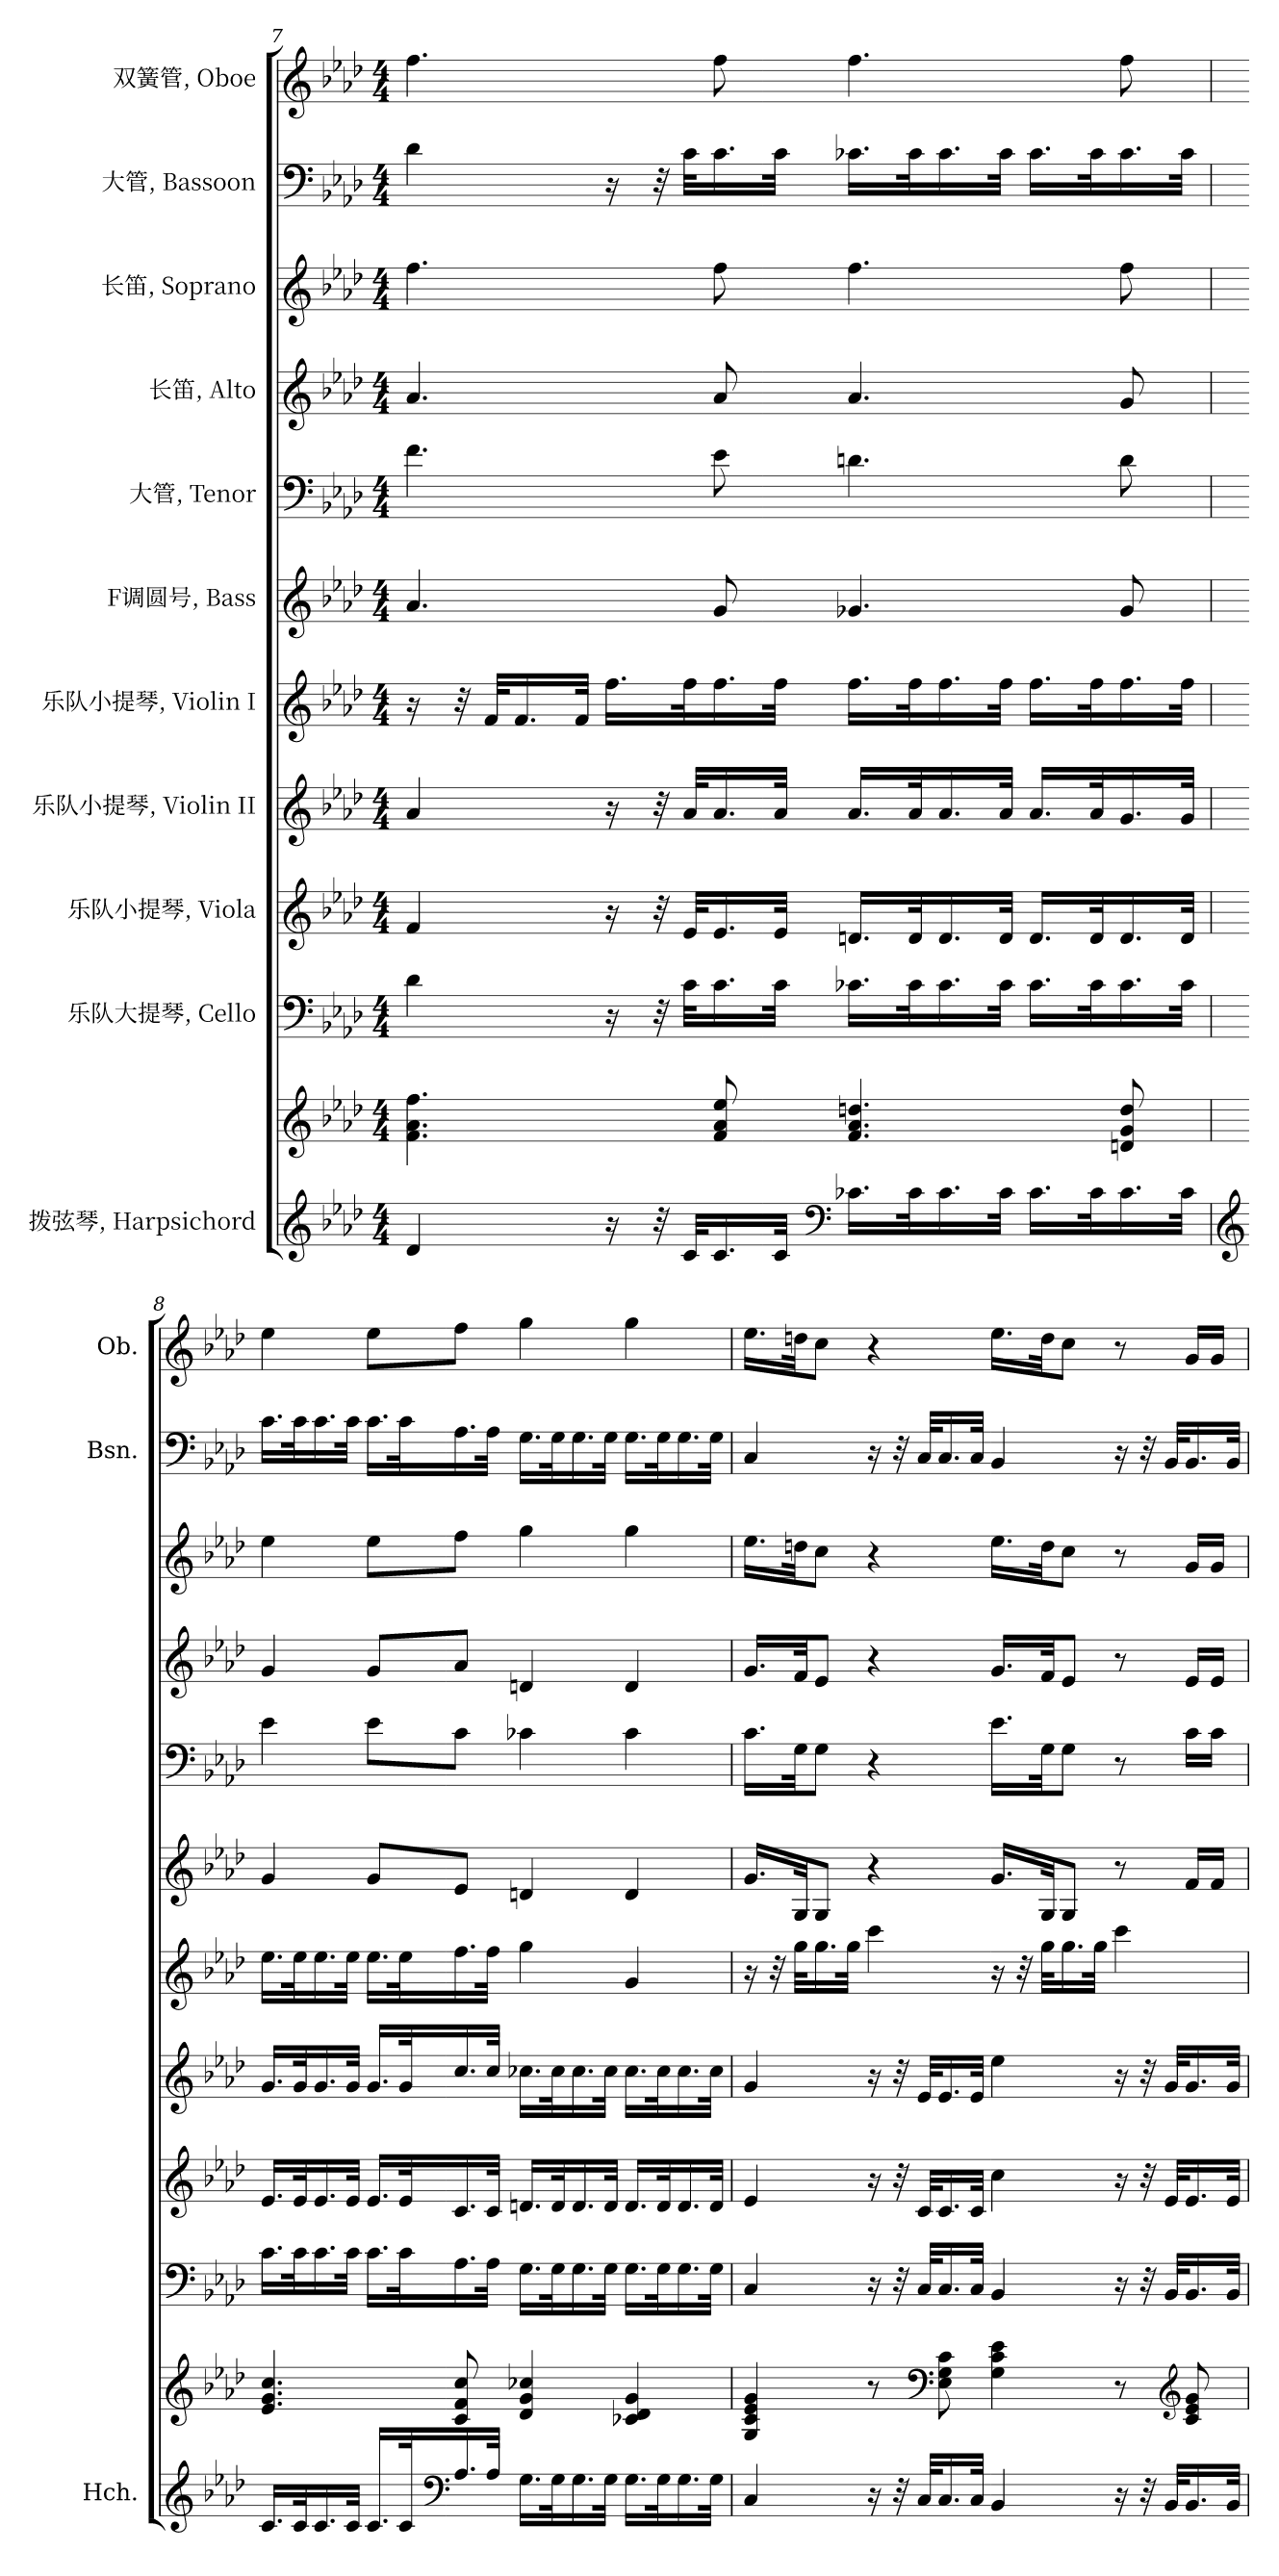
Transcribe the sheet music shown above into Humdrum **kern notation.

**kern	**kern	**kern	**kern	**kern	**kern	**kern	**kern	**kern	**kern	**kern	**kern
*part11	*part11	*part10	*part9	*part8	*part7	*part6	*part5	*part4	*part3	*part2	*part1
*staff12	*staff11	*staff10	*staff9	*staff8	*staff7	*staff6	*staff5	*staff4	*staff3	*staff2	*staff1
*I"拨弦琴, Harpsichord	*	*I"乐队大提琴, Cello	*I"乐队小提琴, Viola	*I"乐队小提琴, Violin II	*I"乐队小提琴, Violin I	*I"F调圆号, Bass	*I"大管, Tenor	*I"长笛, Alto	*I"长笛, Soprano	*I"大管, Bassoon	*I"双簧管, Oboe
*I'Hch.	*	*	*	*	*	*	*	*	*	*I'Bsn.	*I'Ob.
!!LO:PB:g=z
*clefG2	*clefG2	*clefF4	*clefG2	*clefG2	*clefG2	*clefG2	*clefF4	*clefG2	*clefG2	*clefF4	*clefG2
*	*	*	*	*	*	*ITrd4c7	*	*	*	*	*
*k[b-e-a-d-]	*k[b-e-a-d-]	*k[b-e-a-d-]	*k[b-e-a-d-]	*k[b-e-a-d-]	*k[b-e-a-d-]	*k[b-e-a-d-g-]	*k[b-e-a-d-]	*k[b-e-a-d-]	*k[b-e-a-d-]	*k[b-e-a-d-]	*k[b-e-a-d-]
*M4/4	*M4/4	*M4/4	*M4/4	*M4/4	*M4/4	*M4/4	*M4/4	*M4/4	*M4/4	*M4/4	*M4/4
=7	=7	=7	=7	=7	=7	=7	=7	=7	=7	=7	=7
4d-/	4.f\ 4.a-\ 4.ff\	4d-\	4f/	4a-/	16r	4.d-/	4.f\	4.a-/	4.ff\	4d-\	4.ff\
.	.	.	.	.	32r	.	.	.	.	.	.
.	.	.	.	.	32f/KLL	.	.	.	.	.	.
.	.	.	.	.	16.f/	.	.	.	.	.	.
.	.	.	.	.	32f/JJk	.	.	.	.	.	.
16r	.	16r	16r	16r	16.ff\LL	.	.	.	.	16r	.
32r	.	32r	32r	32r	.	.	.	.	.	32r	.
32c/KLL	.	32c\KLL	32e-/KLL	32a-/KLL	32ff\K	.	.	.	.	32c\KLL	.
16.c/	8f/ 8a-/ 8ee-/	16.c\	16.e-/	16.a-/	16.ff\	8c/	8e-\	8a-/	8ff\	16.c\	8ff\
32c/JJk	.	32c\JJk	32e-/JJk	32a-/JJk	32ff\JJk	.	.	.	.	32c\JJk	.
*clefF4	*	*	*	*	*	*	*	*	*	*	*
16.c-X\LL	4.f/ 4.a-/ 4.ddn/	16.c-X\LL	16.dn/LL	16.a-/LL	16.ff\LL	4.c-X/	4.dn\	4.a-/	4.ff\	16.c-X\LL	4.ff\
32c-\K	.	32c-\K	32d/K	32a-/K	32ff\K	.	.	.	.	32c-\K	.
16.c-\	.	16.c-\	16.d/	16.a-/	16.ff\	.	.	.	.	16.c-\	.
32c-\JJk	.	32c-\JJk	32d/JJk	32a-/JJk	32ff\JJk	.	.	.	.	32c-\JJk	.
16.c-\LL	.	16.c-\LL	16.d/LL	16.a-/LL	16.ff\LL	.	.	.	.	16.c-\LL	.
32c-\K	.	32c-\K	32d/K	32a-/K	32ff\K	.	.	.	.	32c-\K	.
16.c-\	8dn/ 8g/ 8dd/	16.c-\	16.d/	16.g/	16.ff\	8c-/	8d\	8g/	8ff\	16.c-\	8ff\
32c-\JJk	.	32c-\JJk	32d/JJk	32g/JJk	32ff\JJk	.	.	.	.	32c-\JJk	.
!!LO:PB:g=z
=8	=8	=8	=8	=8	=8	=8	=8	=8	=8	=8	=8
*clefG2	*	*	*	*	*	*	*	*	*	*	*
16.c/LL	4.e-/ 4.g/ 4.cc/	16.c\LL	16.e-/LL	16.g/LL	16.ee-\LL	4c/	4e-\	4g/	4ee-\	16.c\LL	4ee-\
32c/K	.	32c\K	32e-/K	32g/K	32ee-\K	.	.	.	.	32c\K	.
16.c/	.	16.c\	16.e-/	16.g/	16.ee-\	.	.	.	.	16.c\	.
32c/JJk	.	32c\JJk	32e-/JJk	32g/JJk	32ee-\JJk	.	.	.	.	32c\JJk	.
16.c/LL	.	16.c\LL	16.e-/LL	16.g/LL	16.ee-\LL	8c/L	8e-\L	8g/L	8ee-\L	16.c\LL	8ee-\L
32c/K	.	32c\K	32e-/K	32g/K	32ee-\K	.	.	.	.	32c\K	.
*clefF4	*	*	*	*	*	*	*	*	*	*	*
16.A-/	8c/ 8f/ 8cc/	16.A-\	16.c/	16.cc/	16.ff\	8A-/J	8c\J	8a-/J	8ff\J	16.A-\	8ff\J
32A-/JJk	.	32A-\JJk	32c/JJk	32cc/JJk	32ff\JJk	.	.	.	.	32A-\JJk	.
16.G\LL	4d-/ 4g/ 4cc-X/	16.G\LL	16.dn/LL	16.cc-X\LL	4gg\	4Gn/	4c-X\	4dn/	4gg\	16.G\LL	4gg\
32G\K	.	32G\K	32d/K	32cc-\K	.	.	.	.	.	32G\K	.
16.G\	.	16.G\	16.d/	16.cc-\	.	.	.	.	.	16.G\	.
32G\JJk	.	32G\JJk	32d/JJk	32cc-\JJk	.	.	.	.	.	32G\JJk	.
16.G\LL	4c-X/ 4d-/ 4g/	16.G\LL	16.d/LL	16.cc-\LL	4g/	4G/	4c-\	4d/	4gg\	16.G\LL	4gg\
32G\K	.	32G\K	32d/K	32cc-\K	.	.	.	.	.	32G\K	.
16.G\	.	16.G\	16.d/	16.cc-\	.	.	.	.	.	16.G\	.
32G\JJk	.	32G\JJk	32d/JJk	32cc-\JJk	.	.	.	.	.	32G\JJk	.
!!LO:PB:g=z
=9	=9	=9	=9	=9	=9	=9	=9	=9	=9	=9	=9
4C/	4G/ 4c/ 4e-/ 4g/	4C/	4e-/	4g/	16r	16.c/LL	16.c\LL	16.g/LL	16.ee-\LL	4C/	16.ee-\LL
.	.	.	.	.	32r	.	.	.	.	.	.
.	.	.	.	.	32gg\KLL	32C/JK	32G\JK	32f/JK	32ddn\JK	.	32ddn\JK
.	.	.	.	.	16.gg\	8C/J	8G\J	8e-/J	8cc\J	.	8cc\J
.	.	.	.	.	32gg\JJk	.	.	.	.	.	.
16r	8r	16r	16r	16r	4ccc\	4r	4r	4r	4r	16r	4r
32r	.	32r	32r	32r	.	.	.	.	.	32r	.
32C/KLL	.	32C/KLL	32c/KLL	32e-/KLL	.	.	.	.	.	32C/KLL	.
*	*clefF4	*	*	*	*	*	*	*	*	*	*
16.C/	8E-\ 8G\ 8c\	16.C/	16.c/	16.e-/	.	.	.	.	.	16.C/	.
32C/JJk	.	32C/JJk	32c/JJk	32e-/JJk	.	.	.	.	.	32C/JJk	.
4BB-/	4G\ 4c\ 4e-\	4BB-/	4cc\	4ee-\	16r	16.c/LL	16.e-\LL	16.g/LL	16.ee-\LL	4BB-/	16.ee-\LL
.	.	.	.	.	32r	.	.	.	.	.	.
.	.	.	.	.	32gg\KLL	32C/JK	32G\JK	32f/JK	32dd\JK	.	32dd\JK
.	.	.	.	.	16.gg\	8C/J	8G\J	8e-/J	8cc\J	.	8cc\J
.	.	.	.	.	32gg\JJk	.	.	.	.	.	.
16r	8r	16r	16r	16r	4ccc\	8r	8r	8r	8r	16r	8r
32r	.	32r	32r	32r	.	.	.	.	.	32r	.
32BB-/KLL	.	32BB-/KLL	32e-/KLL	32g/KLL	.	.	.	.	.	32BB-/KLL	.
*	*clefG2	*	*	*	*	*	*	*	*	*	*
16.BB-/	8c/ 8e-/ 8g/	16.BB-/	16.e-/	16.g/	.	16B-/LL	16c\LL	16e-/LL	16g/LL	16.BB-/	16g/LL
.	.	.	.	.	.	16B-/JJ	16c\JJ	16e-/JJ	16g/JJ	.	16g/JJ
32BB-/JJk	.	32BB-/JJk	32e-/JJk	32g/JJk	.	.	.	.	.	32BB-/JJk	.
=	=	=	=	=	=	=	=	=	=	=	=
*-	*-	*-	*-	*-	*-	*-	*-	*-	*-	*-	*-
